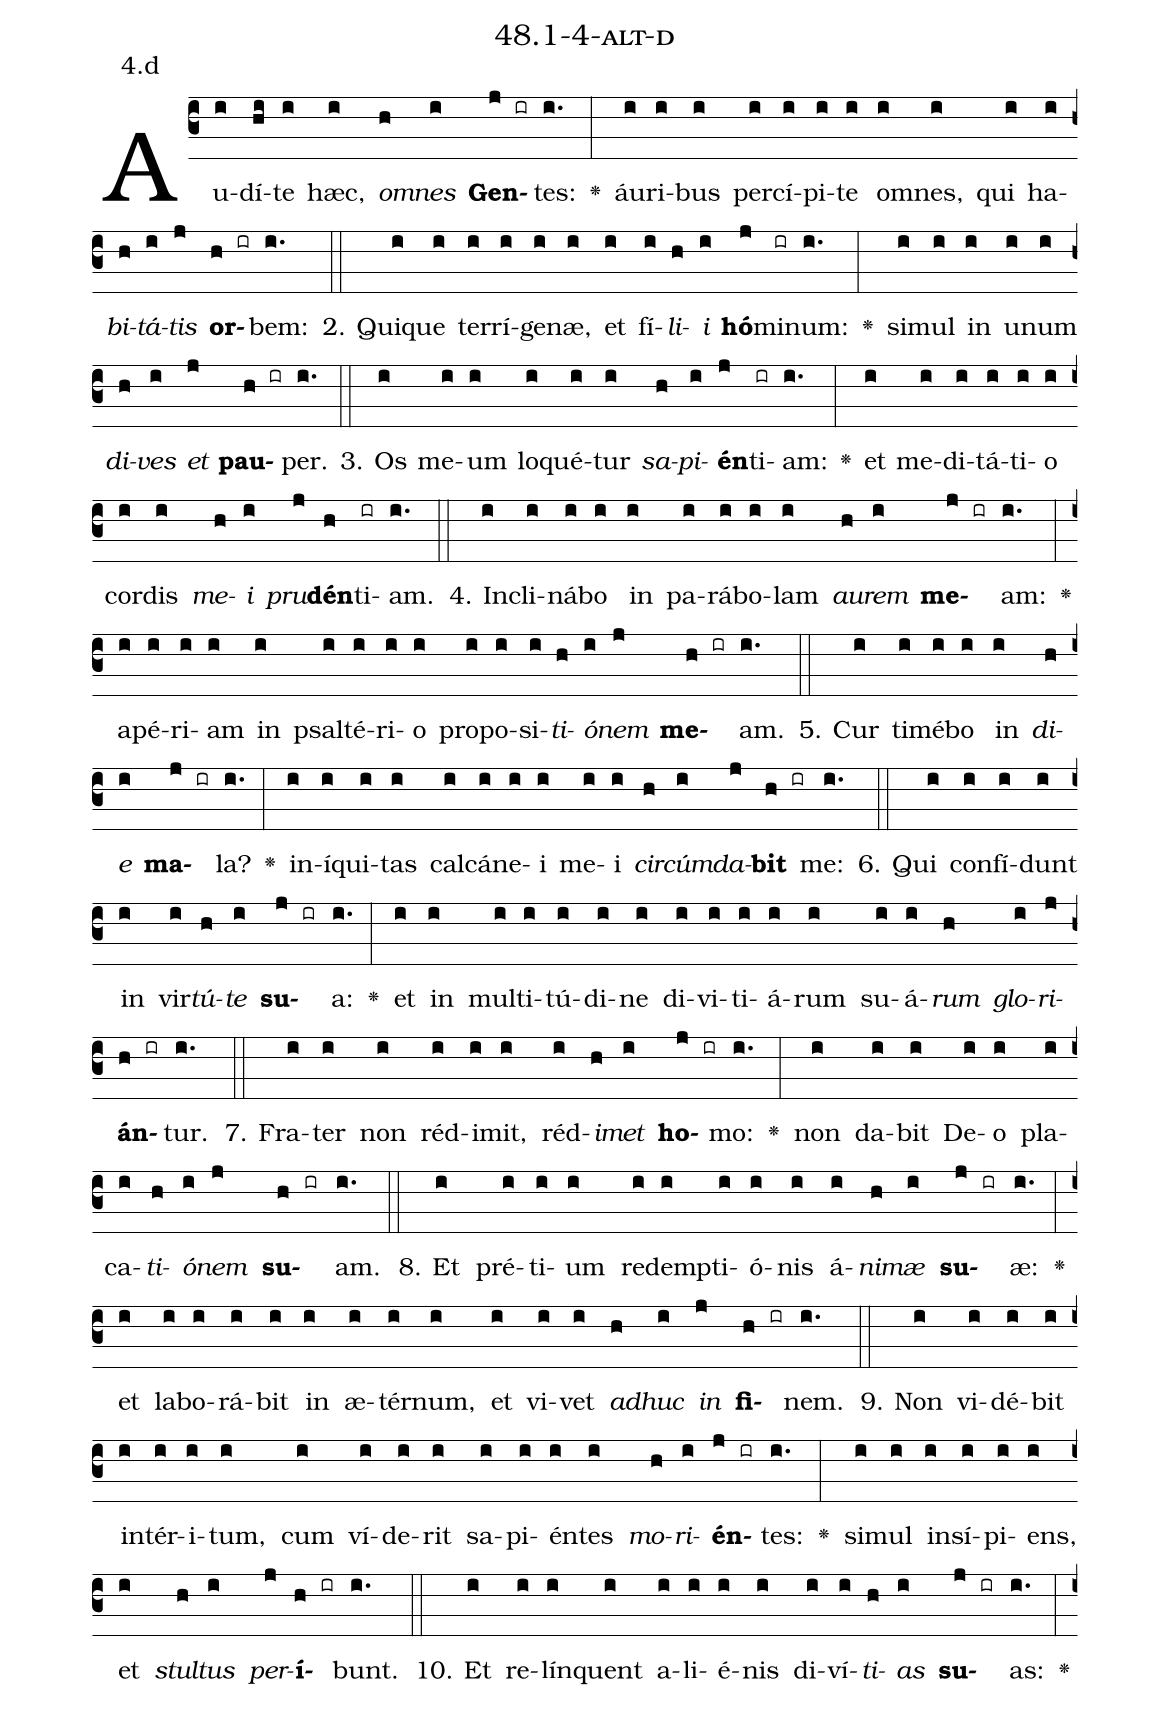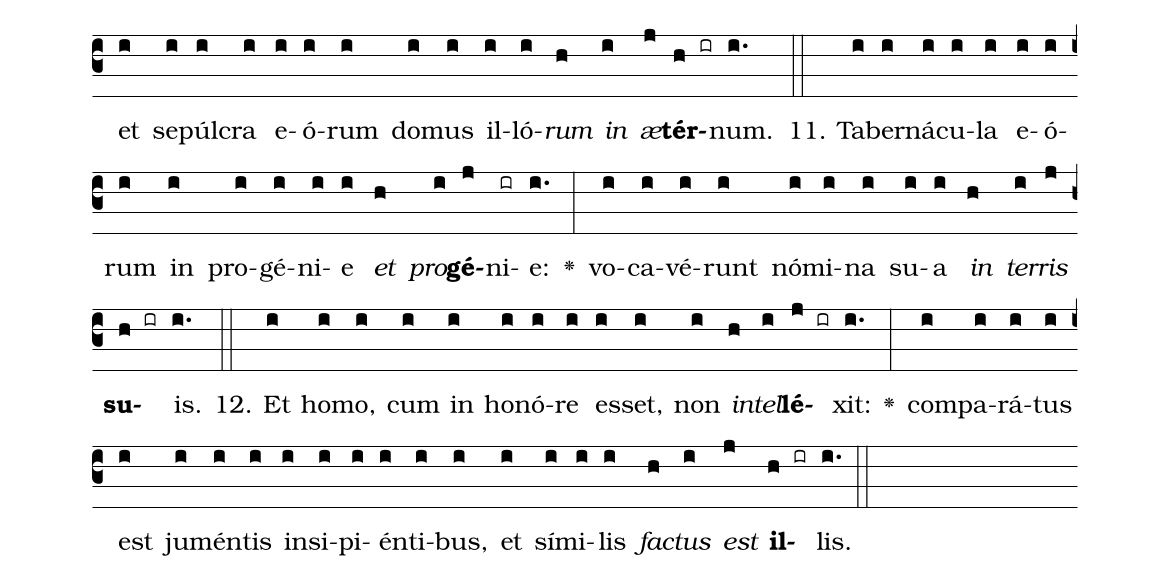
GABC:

name: 48.1-4-alt-d;
annotation: 4.d;
%%
(c3)Au(i)dí(hi)te(i) hæc,(i) <i>om</i>(h)<i>nes</i>(i) <b>Gen</b>(j ir)tes:(i.) <v>\greheightstar</v>(:) áu(i)ri(i)bus(i) per(i)cí(i)pi(i)te(i) om(i)nes,(i) qui(i) ha(i)<i>bi</i>(h)<i>tá</i>(i)<i>tis</i>(j) <b>or</b>(h ir)bem:(i.) (::)
2. Qui(i)que(i) ter(i)rí(i)ge(i)næ,(i) et(i) fí(i)<i>li</i>(h)<i>i</i>(i) <b>hó</b>(j)mi(ir)num:(i.) <v>\greheightstar</v>(:) si(i)mul(i) in(i) u(i)num(i) <i>di</i>(h)<i>ves</i>(i) <i>et</i>(j) <b>pau</b>(h ir)per.(i.) (::)
3. Os(i) me(i)um(i) lo(i)qué(i)tur(i) <i>sa</i>(h)<i>pi</i>(i)<b>én</b>(j)ti(ir)am:(i.) <v>\greheightstar</v>(:) et(i) me(i)di(i)tá(i)ti(i)o(i) cor(i)dis(i) <i>me</i>(h)<i>i</i>(i) <i>pru</i>(j)<b>dén</b>(h)ti(ir)am.(i.) (::)
4. In(i)cli(i)ná(i)bo(i) in(i) pa(i)rá(i)bo(i)lam(i) <i>au</i>(h)<i>rem</i>(i) <b>me</b>(j ir)am:(i.) <v>\greheightstar</v>(:) a(i)pé(i)ri(i)am(i) in(i) psal(i)té(i)ri(i)o(i) pro(i)po(i)si(i)<i>ti</i>(h)<i>ó</i>(i)<i>nem</i>(j) <b>me</b>(h ir)am.(i.) (::)
5. Cur(i) ti(i)mé(i)bo(i) in(i) <i>di</i>(h)<i>e</i>(i) <b>ma</b>(j ir)la?(i.) <v>\greheightstar</v>(:) in(i)í(i)qui(i)tas(i) cal(i)cá(i)ne(i)i(i) me(i)i(i) <i>cir</i>(h)<i>cúm</i>(i)<i>da</i>(j)<b>bit</b>(h ir) me:(i.) (::)
6. Qui(i) con(i)fí(i)dunt(i) in(i) vir(i)<i>tú</i>(h)<i>te</i>(i) <b>su</b>(j ir)a:(i.) <v>\greheightstar</v>(:) et(i) in(i) mul(i)ti(i)tú(i)di(i)ne(i) di(i)vi(i)ti(i)á(i)rum(i) su(i)á(i)<i>rum</i>(h) <i>glo</i>(i)<i>ri</i>(j)<b>án</b>(h ir)tur.(i.) (::)
7. Fra(i)ter(i) non(i) réd(i)i(i)mit,(i) réd(i)<i>i</i>(h)<i>met</i>(i) <b>ho</b>(j ir)mo:(i.) <v>\greheightstar</v>(:) non(i) da(i)bit(i) De(i)o(i) pla(i)ca(i)<i>ti</i>(h)<i>ó</i>(i)<i>nem</i>(j) <b>su</b>(h ir)am.(i.) (::)
8. Et(i) pré(i)ti(i)um(i) red(i)emp(i)ti(i)ó(i)nis(i) á(i)<i>ni</i>(h)<i>mæ</i>(i) <b>su</b>(j ir)æ:(i.) <v>\greheightstar</v>(:) et(i) la(i)bo(i)rá(i)bit(i) in(i) æ(i)tér(i)num,(i) et(i) vi(i)vet(i) <i>ad</i>(h)<i>huc</i>(i) <i>in</i>(j) <b>fi</b>(h ir)nem.(i.) (::)
9. Non(i) vi(i)dé(i)bit(i) in(i)tér(i)i(i)tum,(i) cum(i) ví(i)de(i)rit(i) sa(i)pi(i)én(i)tes(i) <i>mo</i>(h)<i>ri</i>(i)<b>én</b>(j ir)tes:(i.) <v>\greheightstar</v>(:) si(i)mul(i) in(i)sí(i)pi(i)ens,(i) et(i) <i>stul</i>(h)<i>tus</i>(i) <i>per</i>(j)<b>í</b>(h ir)bunt.(i.) (::)
10. Et(i) re(i)lín(i)quent(i) a(i)li(i)é(i)nis(i) di(i)ví(i)<i>ti</i>(h)<i>as</i>(i) <b>su</b>(j ir)as:(i.) <v>\greheightstar</v>(:) et(i) se(i)púl(i)cra(i) e(i)ó(i)rum(i) do(i)mus(i) il(i)ló(i)<i>rum</i>(h) <i>in</i>(i) <i>æ</i>(j)<b>tér</b>(h ir)num.(i.) (::)
11. Ta(i)ber(i)ná(i)cu(i)la(i) e(i)ó(i)rum(i) in(i) pro(i)gé(i)ni(i)e(i) <i>et</i>(h) <i>pro</i>(i)<b>gé</b>(j)ni(ir)e:(i.) <v>\greheightstar</v>(:) vo(i)ca(i)vé(i)runt(i) nó(i)mi(i)na(i) su(i)a(i) <i>in</i>(h) <i>ter</i>(i)<i>ris</i>(j) <b>su</b>(h ir)is.(i.) (::)
12. Et(i) ho(i)mo,(i) cum(i) in(i) ho(i)nó(i)re(i) es(i)set,(i) non(i) <i>in</i>(h)<i>tel</i>(i)<b>lé</b>(j ir)xit:(i.) <v>\greheightstar</v>(:) com(i)pa(i)rá(i)tus(i) est(i) ju(i)mén(i)tis(i) in(i)si(i)pi(i)én(i)ti(i)bus,(i) et(i) sí(i)mi(i)lis(i) <i>fac</i>(h)<i>tus</i>(i) <i>est</i>(j) <b>il</b>(h ir)lis.(i.) (::)
